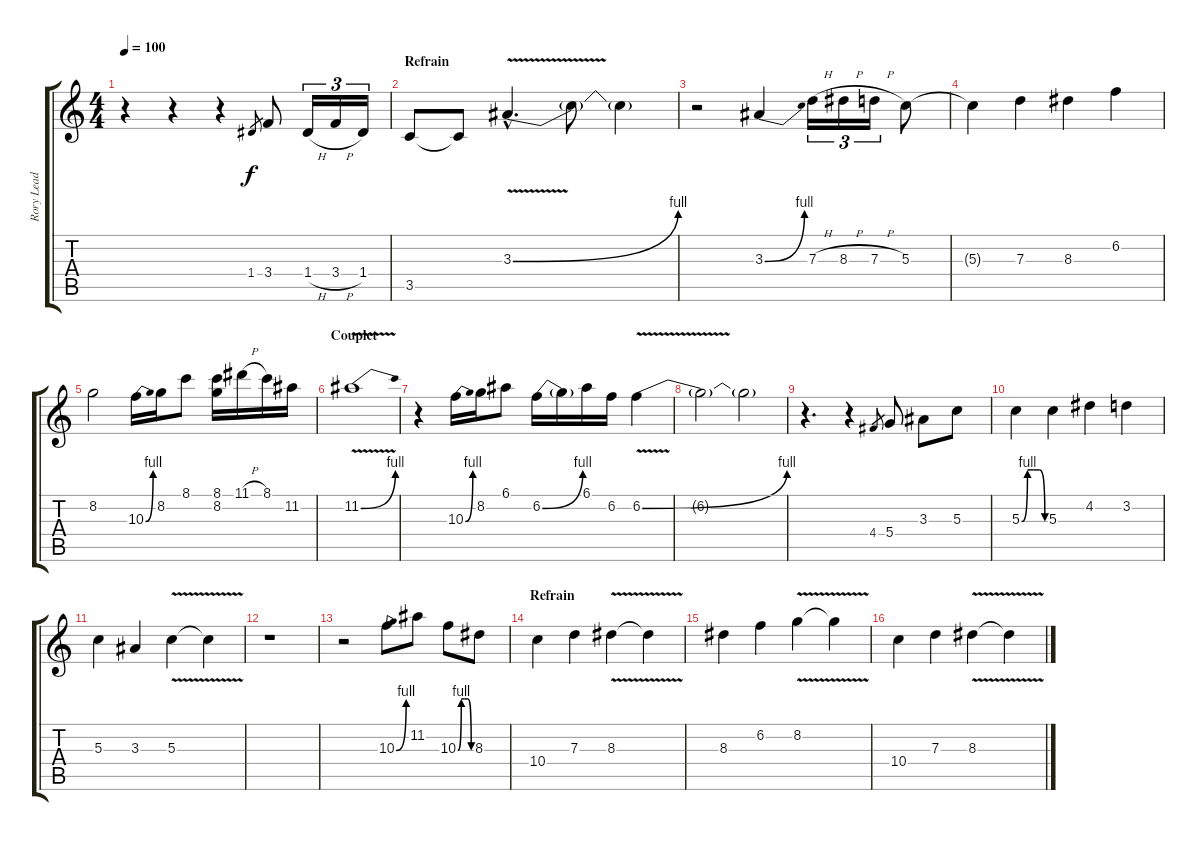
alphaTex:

\track ("Rory Lead" "Rory Lead") {instrument overdrivenguitar}
\staff {score tabs}
\tuning (E4 B3 G3 D3 A2 E2) {hide}
\ts (4 4)
\tempo 100
\clef g2
\ks c
r.4{dy f} r.4 r.4 1.4.8{gr} 3.4.8 1.4{h}.16{tu (3 2)} 3.4{h}.16{tu (3 2)} 1.4.16{tu (3 2)} |
\section ("" "Refrain")
3.5.8 3.5{t}.8 3.3{be (bend 0 0 60 4) v hac}.4{d} 3.3{t}.8 3.3{t}.4 |
r.2 3.3{be (bend 0 0 60 4)}.4 7.3{h}.16{tu (3 2)} 8.3{h}.16{tu (3 2)} 7.3{h}.16{tu (3 2)} 5.3.8 |
5.3{t}.4 7.3.4 8.3.4 6.2.4 |
8.2.2 10.3{be (bend 0 0 60 4)}.16 8.2.16 8.1.8 (8.1 8.2).16 11.1{h}.16 8.1.16 11.2.16 |
\section ("" "Couplet")
11.2{be (bend 0 0 60 4) v}.1 |
r.4 10.3{be (bend 0 0 60 4)}.16 8.2.16 6.1.8 6.2{be (bend 0 0 60 4)}.16 6.2{t}.16 6.1.16 6.2.16 6.2{be (bend 0 0 60 4) v}.4 |
6.2{t}.2 6.2{t}.2 |
r.4{d} r.4 4.4.8{gr} 5.4.8 3.3.8 5.3.8 |
5.3{be (custom 0 0 15 4 30 4 45 4 60 0)}.4 5.3.4 4.2.4 3.2.4 |
5.3.4 3.3.4 5.3{v}.4 5.3{t}.4 |
r.1 |
r.2 10.3{be (bend 0 0 60 4)}.8 11.2.8 10.3{be (custom 0 0 15 4 30 4 45 4 60 0)}.8 8.3.8 |
\section ("" "Refrain")
10.4.4 7.3.4 8.3{v}.4 8.3{t}.4 |
8.3.4 6.2.4 8.2{v}.4 8.2{t}.4 |
10.4.4 7.3.4 8.3{v}.4 8.3{t}.4
